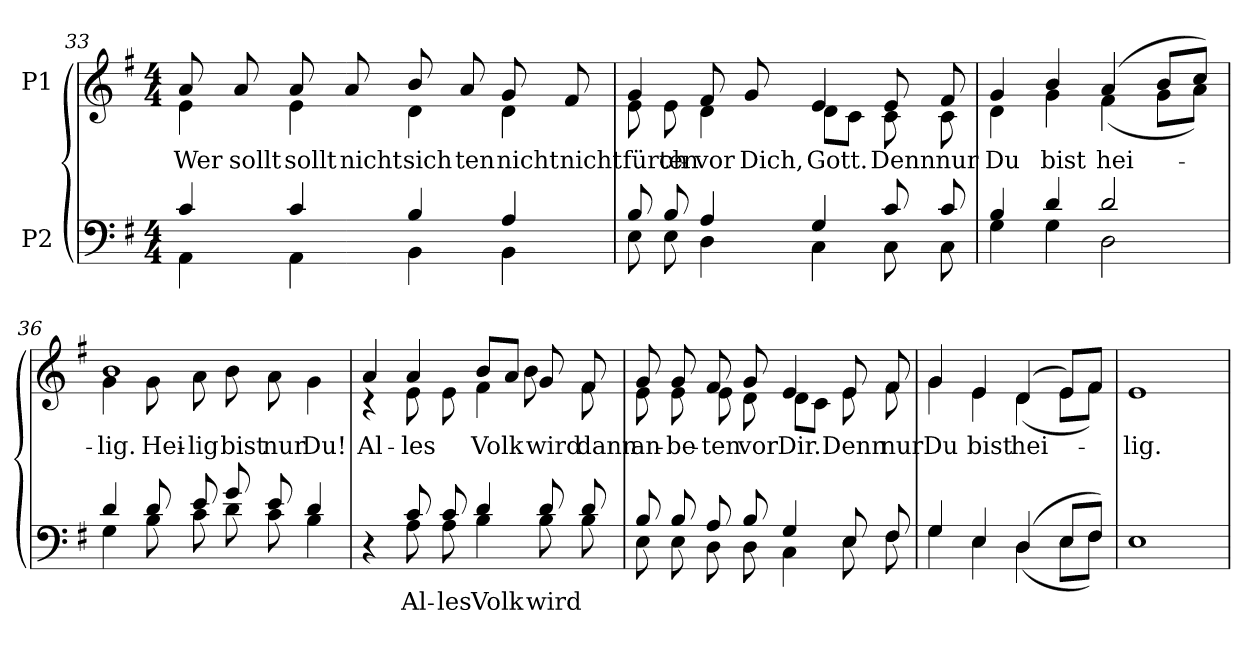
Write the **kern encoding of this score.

**kern	**text	**kern	**text
*part2	*part2	*part1	*part1
*staff2	*staff2	*staff1	*staff1
*I"P2	*	*I"P1	*
*clefF4	*	*clefG2	*
*k[f#]	*	*k[f#]	*
*G:	*	*G:	*
*M4/4	*	*M4/4	*
=33	=33	=33	=33
*^	*	*	*
!	!	!	!	!LO:LY:a:color=#000000
*	*	*	*^	*
!	!	!	!	!	!LO:LY:b:color=#000000
4ci/	4AAi\	.	8ai/	4ei\	Wer
!	!	!	!	!	!LO:LY:a:color=#000000
.	.	.	8ai/	.	sollt
!	!	!	!	!	!LO:LY:a:color=#000000
!	!	!	!	!	!LO:LY:b:color=#000000
4ci/	4AAi\	.	8ai/	4ei\	sollt
!	!	!	!	!	!LO:LY:a:color=#000000
.	.	.	8ai/	.	nicht
!	!	!	!	!	!LO:LY:a:color=#000000
!	!	!	!	!	!LO:LY:b:color=#000000
4Bi/	4BBi\	.	8bi/	4di\	sich
!	!	!	!	!	!LO:LY:a:color=#000000
.	.	.	8ai/	.	-ten
!	!	!	!	!	!LO:LY:a:color=#000000
!	!	!	!	!	!LO:LY:b:color=#000000
4Ai/	4BBi\	.	8gi/	4di\	nicht
!	!	!	!	!	!LO:LY:a:color=#000000
.	.	.	8f#i/	.	nicht
=34	=34	=34	=34	=34	=34
!	!	!	!	!	!LO:LY:a:color=#000000
!	!	!	!	!	!LO:LY:b:color=#000000
8Bi/	8Ei\	.	4gi/	8ei\	fürch-
!	!	!	!	!	!LO:LY:b:color=#000000
8Bi/	8Ei\	.	.	8ei\	-ten
!	!	!	!	!	!LO:LY:a:color=#000000
!	!	!	!	!	!LO:LY:b:color=#000000
4Ai/	4Di\	.	8f#i/	4di\	vor
!	!	!	!	!	!LO:LY:a:color=#000000
.	.	.	8gi/	.	Dich,
!	!	!	!	!	!LO:LY:a:color=#000000
!	!	!	!	!	!LO:LY:b:color=#000000
4Gi/	4Ci\	.	4ei/	8di\L	Gott.
.	.	.	.	8ci\J	.
!	!	!	!	!	!LO:LY:a:color=#000000
!	!	!	!	!	!LO:LY:b:color=#000000
8ci/	8Ci\	.	8ei/	8ci\	Denn
!	!	!	!	!	!LO:LY:a:color=#000000
!	!	!	!	!	!LO:LY:b:color=#000000
8ci/	8Ci\	.	8f#i/	8ci\	nur
=35	=35	=35	=35	=35	=35
!	!	!	!	!	!LO:LY:a:color=#000000
!	!	!	!	!	!LO:LY:b:color=#000000
4Bi/	4Gi\	.	4gi/	4di\	Du
!	!	!	!	!	!LO:LY:a:color=#000000
!	!	!	!	!	!LO:LY:b:color=#000000
4di/	4Gi\	.	4bi/	4gi\	bist
!	!	!	!	!	!LO:LY:a:color=#000000
!	!	!	!	!	!LO:LY:b:color=#000000
2di/	2Di\	.	(4ai/	(4f#i\	hei-
.	.	.	8bi/L	8gi\L	.
.	.	.	8cci/J)	8ai\J)	.
!!LO:LB:g=z	!!
=36	=36	=36	=36	=36	=36
!	!	!	!	!	!LO:LY:a:color=#000000
!	!	!	!	!	!LO:LY:b:color=#000000
4di/	4Gi\	.	1bi	4gi\	-lig.
!	!	!	!	!	!LO:LY:b:color=#000000
8di/	8Bi\	.	.	8gi\	Hei-
!	!	!	!	!	!LO:LY:b:color=#000000
8ei/	8ci\	.	.	8ai\	-lig
!	!	!	!	!	!LO:LY:b:color=#000000
8gi/	8di\	.	.	8bi\	bist
!	!	!	!	!	!LO:LY:b:color=#000000
8ei/	8ci\	.	.	8ai\	nur
!	!	!	!	!	!LO:LY:b:color=#000000
4di/	4Bi\	.	.	4gi\	Du!
=37	=37	=37	=37	=37	=37
!	!	!	!	!	!LO:LY:b:color=#000000
4r	4ryy	.	4ai/	4r	Al-
!	!	!LO:LY:a:color=#000000	!	!	!
!	!	!	!	!	!LO:LY:b:color=#000000
8ci/	8Ai\	Al-	4ai/	8ei\	-les
!	!	!LO:LY:a:color=#000000	!	!	!
8ci/	8Ai\	-les	.	8ei\	.
!	!	!LO:LY:a:color=#000000	!	!	!
!	!	!	!	!	!LO:LY:b:color=#000000
4di/	4Bi\	Volk	8bi/L	4f#i\	Volk
.	.	.	8ai/J	.	.
!	!	!LO:LY:a:color=#000000	!	!	!
!	!	!	!	!	!LO:LY:b:color=#000000
8di/	8Bi\	wird	8gi/	8bi\	wird
!	!	!	!	!	!LO:LY:b:color=#000000
8di/	8Bi\	.	8f#i/	8f#i\	dann
=38	=38	=38	=38	=38	=38
!	!	!	!	!	!LO:LY:b:color=#000000
8Bi/	8Ei\	.	8gi/	8ei\	an-
!	!	!	!	!	!LO:LY:b:color=#000000
8Bi/	8Ei\	.	8gi/	8ei\	-be-
!	!	!	!	!	!LO:LY:b:color=#000000
8Ai/	8Di\	.	8f#i/	8ei\	-ten
!	!	!	!	!	!LO:LY:b:color=#000000
8Bi/	8Di\	.	8gi/	8di\	vor
!	!	!	!	!	!LO:LY:b:color=#000000
4Gi/	4Ci\	.	4ei/	8di\L	Dir.
.	.	.	.	8ci\J	.
!	!	!	!	!	!LO:LY:b:color=#000000
8Ei/	8Ei\	.	8ei/	8ei\	Denn
!	!	!	!	!	!LO:LY:b:color=#000000
8F#i/	8F#i\	.	8f#i/	8f#i\	nur
!!LO:PB:g=z	!!
=39	=39	=39	=39	=39	=39
!	!	!	!	!	!LO:LY:b:color=#000000
4Gi/	4Gi\	.	4gi/	4gi\	Du
!	!	!	!	!	!LO:LY:b:color=#000000
4Ei/	4Ei\	.	4ei/	4ei\	bist
!	!	!	!	!	!LO:LY:b:color=#000000
(4Di/	(4Di\	.	(4di/	(4di\	hei-
8Ei/L	8Ei\L	.	8ei/L)	8ei\L	.
8F#i/J)	8F#i\J)	.	8f#i/J	8f#i\J)	.
*v	*v	*	*	*	*
*	*	*v	*v	*
=40	=40	=40	=40
*^	*	*^	*
!	!	!	!	!	!LO:LY:b:color=#000000
*v	*v	*	*	*	*
*	*	*v	*v	*
1Ei	.	1ei	-lig.
=	=	=	=
*-	*-	*-	*-
